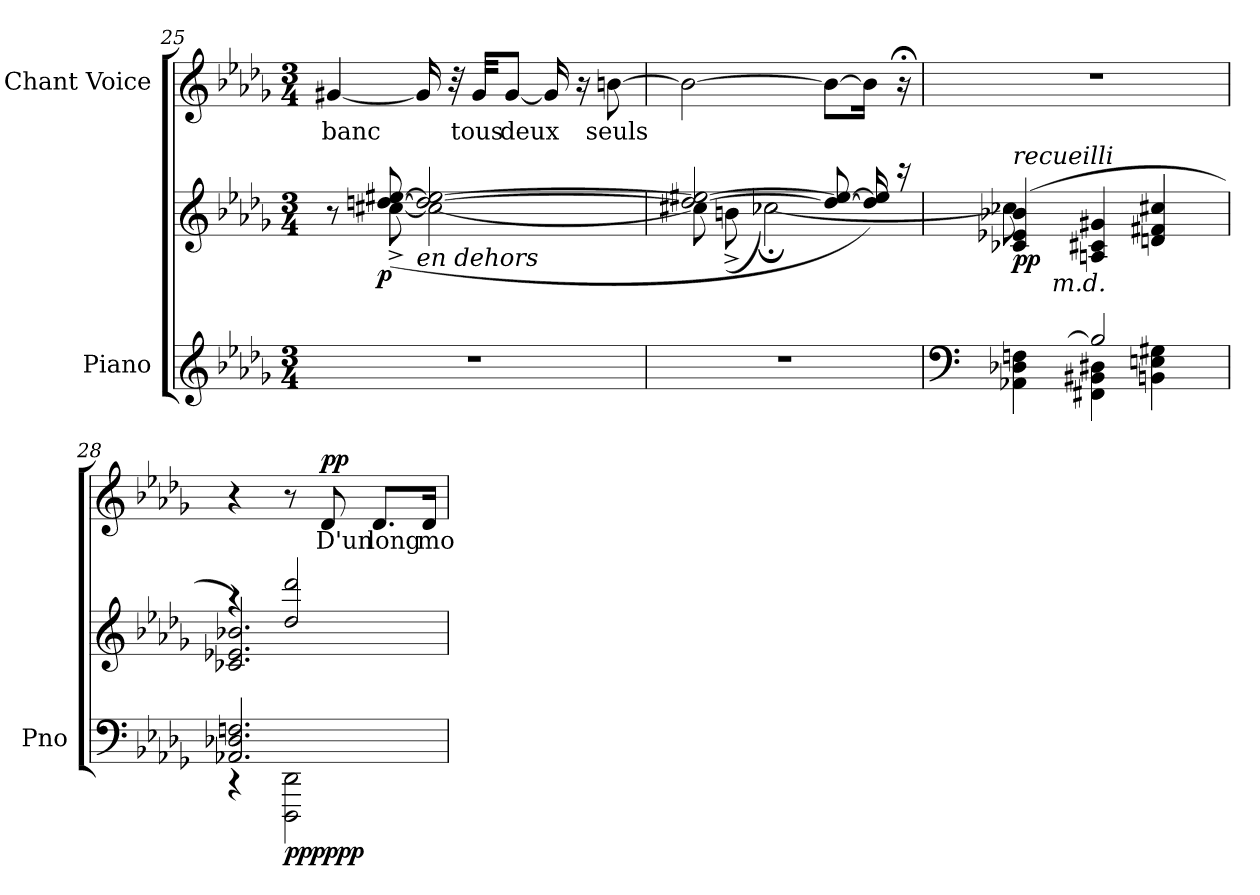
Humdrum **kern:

**kern	**kern	**dynam	**kern	**text	**dynam
*part2	*part2	*part2	*part1	*part1	*part1
*staff3	*staff2	*staff2/3	*staff1	*staff1	*staff1
*I"Piano	*	*	*I"Chant Voice	*	*
*I'Pno	*	*	*	*	*
*clefG2	*clefG2	*	*clefG2	*	*
*k[b-e-a-d-g-]	*k[b-e-a-d-g-]	*	*k[b-e-a-d-g-]	*	*
*M3/4	*M3/4	*	*M3/4	*	*
=25	=25	=25	=25	=25	=25
*	*^	*	*	*	*
2.r	8r	8ryy	.	[4g#X/	banc	.
!	!	!	!LO:DY:b	!	!	!
.	[8ddn/ [8ee#X/	([8cc#X^\	p	.	.	.
!	!LO:TX:b:i:t=en dehors	!	!	!	!	!
.	2dd/_ 2ee#/_	2cc#\_	.	16g#/]	.	.
.	.	.	.	32r	.	.
.	.	.	.	32g#/KKL	tous	.
.	.	.	.	[8g#/J	deux	.
.	.	.	.	16g#/]	.	.
.	.	.	.	16r	.	.
.	.	.	.	[8bn\	seuls	.
=26	=26	=26	=26	=26	=26	=26
2.r	2ddn/_ 2ee#X/_	8cc#X\]	.	2bn\_	.	.
.	.	(8bn^\	.	.	.	.
.	.	[2cc-X;\)	.	.	.	.
.	8dd/_ 8ee#/_	.	.	8b\L_	.	.
.	16dd/] 16ee#/])	.	.	16b\Jk]	.	.
.	16r	.	.	16r;<	.	.
=27	=27	=27	=27	=27	=27	=27
*clefF4	*	*	*	*	*	*
*^	*	*	*	*	*	*
!	!	!LO:TX:i:t=recueilli	!	!	!	!	!
!	!	!	!	!LO:DY:b	!	!	!
8ryy	4AA-X\ 4D-X\ 4Fn\	(>4c-X/ 4e-X/ 4b-X/	8cc-X\L]	pp	2.r	.	.
!LO:TX:i:t=m.d.	!	!	!	!	!	!	!
[8Bn^>/J	.	.	2ryy	.	.	.	.
2B/]	4FF#X\ 4BB#X\ 4D#X\	4An/ 4c#X/ 4g#X/	.	.	.	.	.
.	4BBn\ 4En\ 4G#X\	4dn/ 4f#X/ 4cc#X/	.	.	.	.	.
.	.	.	8ryy	.	.	.	.
=28	=28	=28	=28	=28	=28	=28	=28
2.AA-X/ 2.D-X/ 2.Fn/	4r	4r)	2.c-X/ 2.e-X/ 2.b-X/	.	4r	.	.
!	!	!	!	!LO:DY:b=2	!	!	!
!	!	!	!	!LO:DY:n=1:b	!	!	!
.	2DDD-\ 2DD-\	2dd-/ 2ddd-/	.	ppp ppp	8r	.	.
!	!	!	!	!	!	!	!LO:DY:a
.	.	.	.	.	8d-/	D'un	pp
.	.	.	.	.	8.d-/L	long	.
.	.	.	.	.	16d-/Jk	mo-	.
*v	*v	*	*	*	*	*	*
*	*v	*v	*	*	*	*
=	=	=	=	=	=
*-	*-	*-	*-	*-	*-
